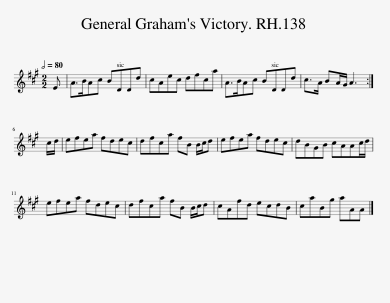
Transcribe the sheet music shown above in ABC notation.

X:1
L:1/8
Q:1/2=80
M:2/2
I:linebreak $
K:A
V:1 treble
V:1
 E | A>BAc BDDd | cAec dfca | A>BAc BDDd | c>A BA/G/ A3 :|$ %5
 c/d/ | efea fdec | dfca fB B/c/d | efea fdec | dBGB cAAc/d/ |$ %10
 efea fdec | dfca fB B/c/d | cAfd ecdB | caBg aAA |] %14
